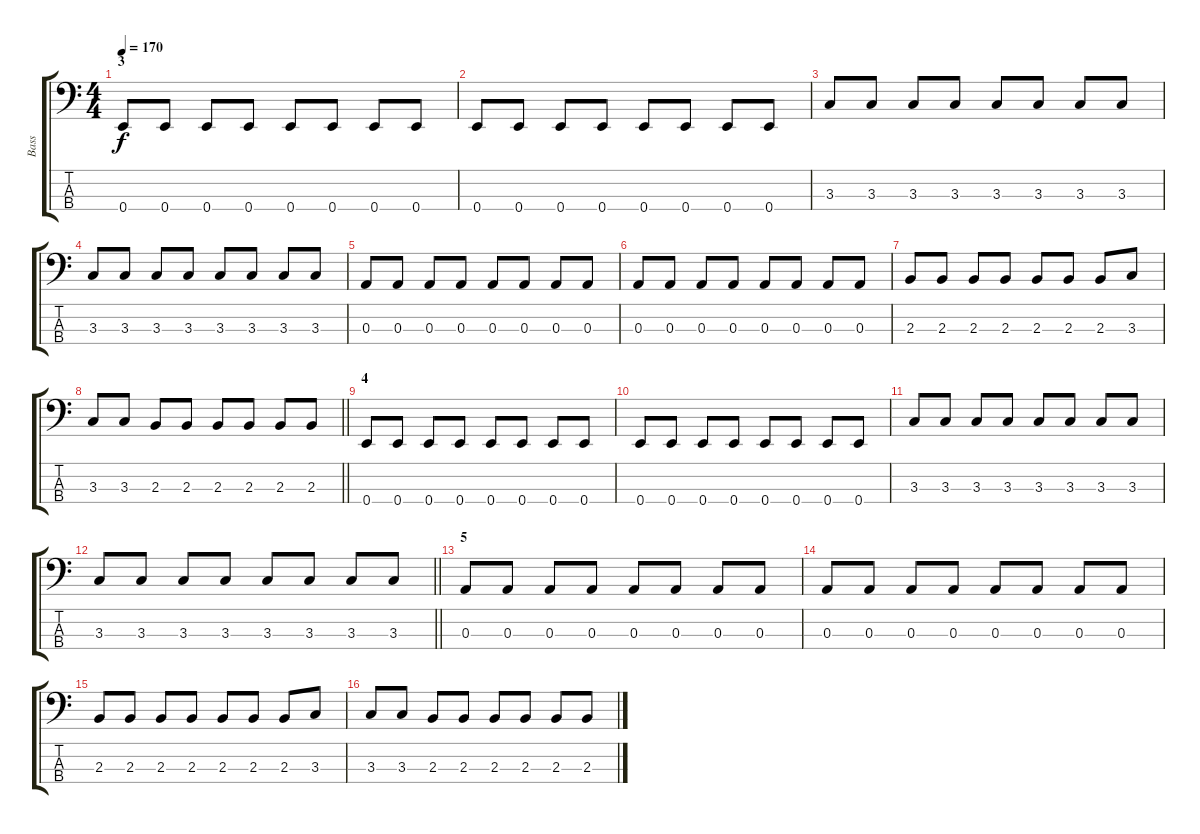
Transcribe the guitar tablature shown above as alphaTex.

\track ("Bass" "Bass") {instrument electricbassfinger}
\staff {score tabs}
\tuning (G2 D2 A1 E1) {hide}
\ts (4 4)
\section ("" "3")
\tempo 170
\clef f4
\ks c
0.4.8{dy f} 0.4.8 0.4.8 0.4.8 0.4.8 0.4.8 0.4.8 0.4.8 |
0.4.8 0.4.8 0.4.8 0.4.8 0.4.8 0.4.8 0.4.8 0.4.8 |
3.3.8 3.3.8 3.3.8 3.3.8 3.3.8 3.3.8 3.3.8 3.3.8 |
3.3.8 3.3.8 3.3.8 3.3.8 3.3.8 3.3.8 3.3.8 3.3.8 |
0.3.8 0.3.8 0.3.8 0.3.8 0.3.8 0.3.8 0.3.8 0.3.8 |
0.3.8 0.3.8 0.3.8 0.3.8 0.3.8 0.3.8 0.3.8 0.3.8 |
2.3.8 2.3.8 2.3.8 2.3.8 2.3.8 2.3.8 2.3.8 3.3.8 |
\barLineRight lightlight
3.3.8 3.3.8 2.3.8 2.3.8 2.3.8 2.3.8 2.3.8 2.3.8 |
\section ("" "4")
0.4.8 0.4.8 0.4.8 0.4.8 0.4.8 0.4.8 0.4.8 0.4.8 |
0.4.8 0.4.8 0.4.8 0.4.8 0.4.8 0.4.8 0.4.8 0.4.8 |
3.3.8 3.3.8 3.3.8 3.3.8 3.3.8 3.3.8 3.3.8 3.3.8 |
\barLineRight lightlight
3.3.8 3.3.8 3.3.8 3.3.8 3.3.8 3.3.8 3.3.8 3.3.8 |
\section ("" "5")
0.3.8 0.3.8 0.3.8 0.3.8 0.3.8 0.3.8 0.3.8 0.3.8 |
0.3.8 0.3.8 0.3.8 0.3.8 0.3.8 0.3.8 0.3.8 0.3.8 |
2.3.8 2.3.8 2.3.8 2.3.8 2.3.8 2.3.8 2.3.8 3.3.8 |
3.3.8 3.3.8 2.3.8 2.3.8 2.3.8 2.3.8 2.3.8 2.3.8
